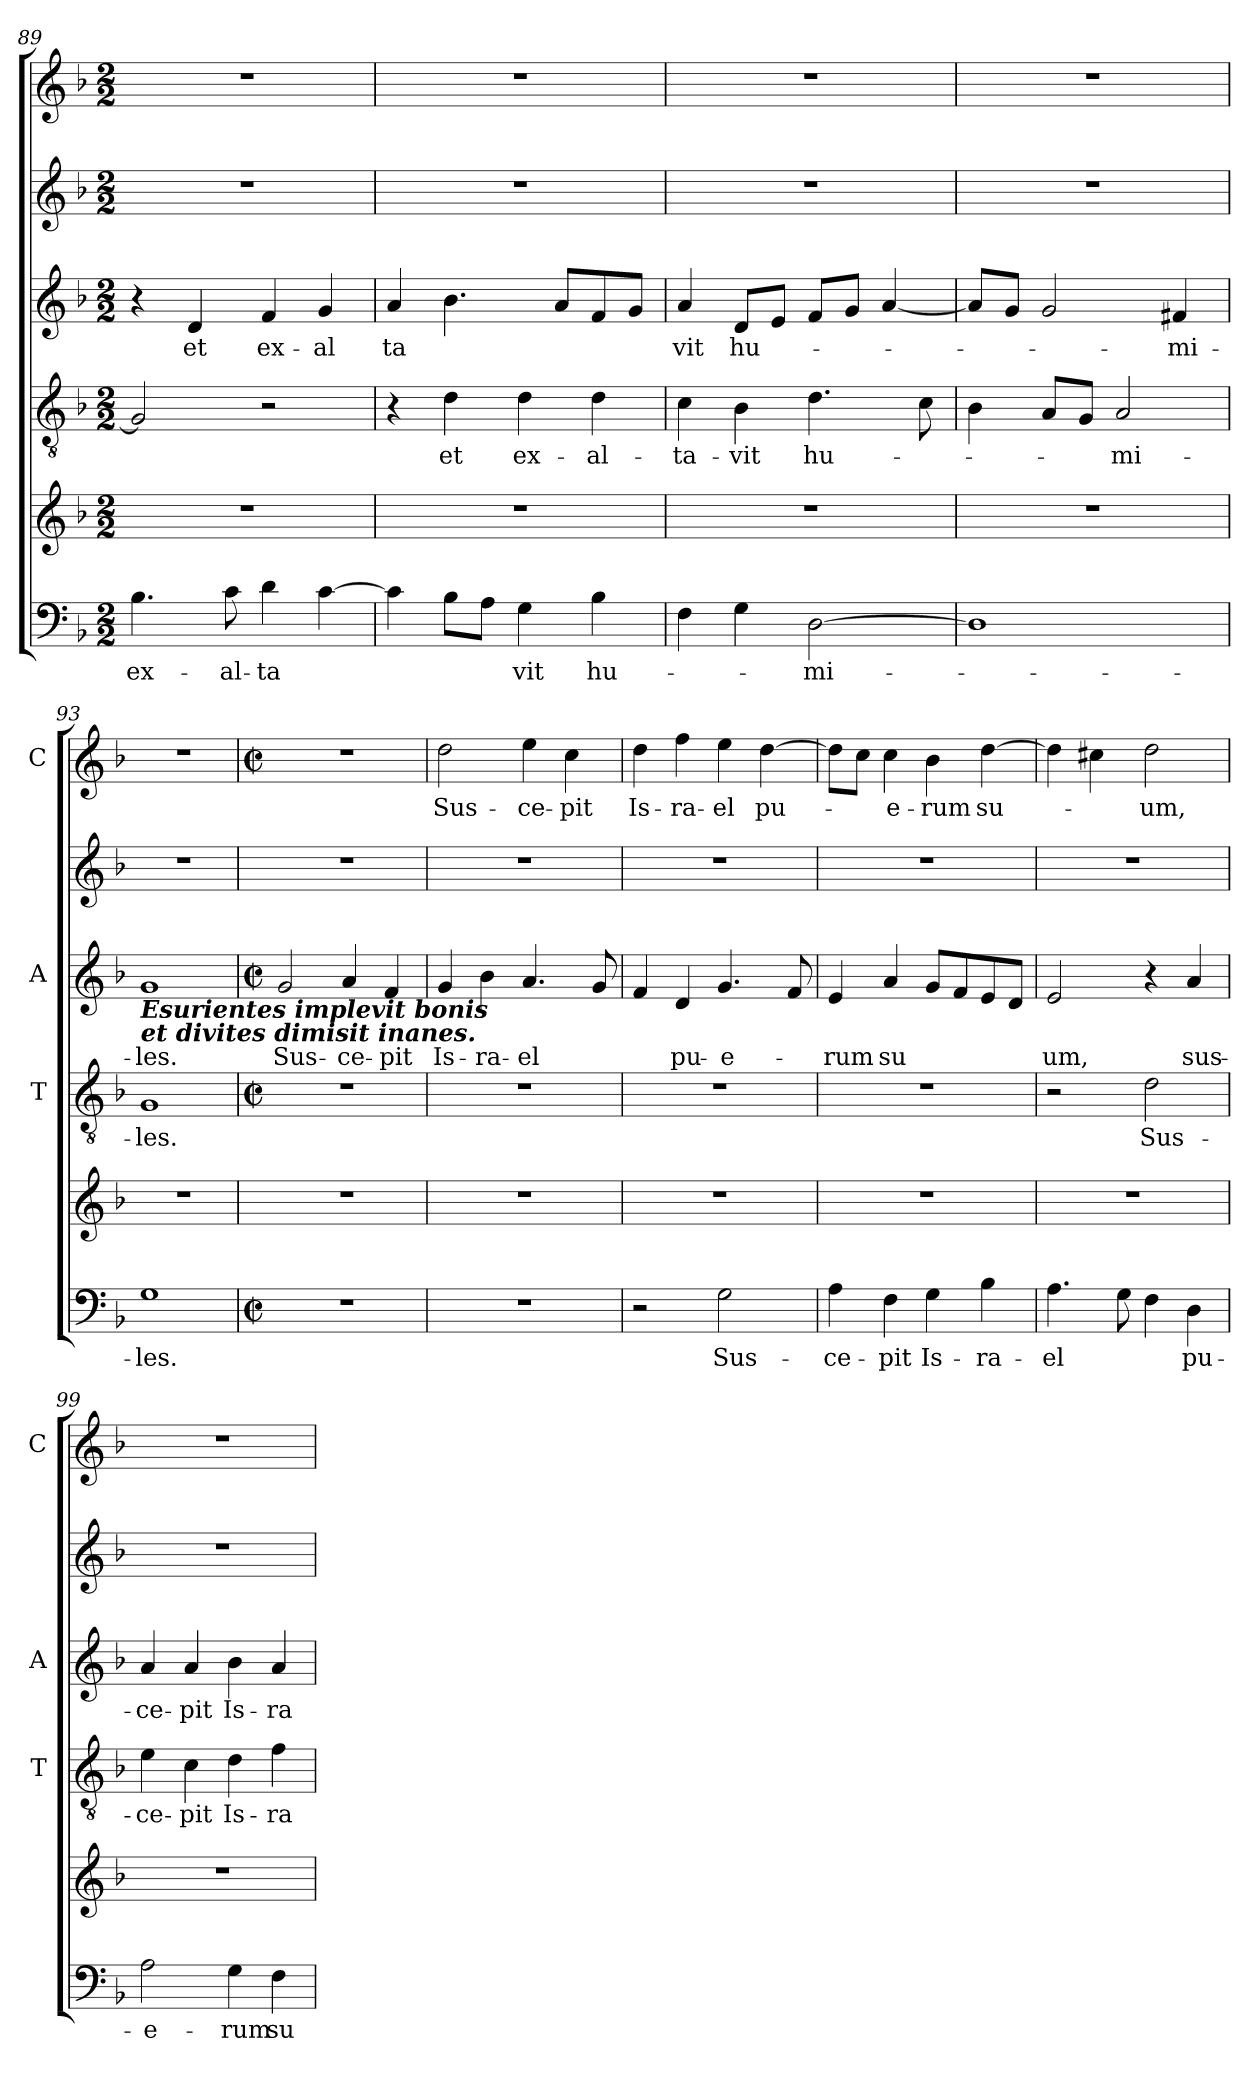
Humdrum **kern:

**kern	**text	**kern	**kern	**text	**kern	**text	**kern	**kern	**text
*part6	*part6	*part5	*part4	*part4	*part3	*part3	*part2	*part1	*part1
*staff6	*staff6	*staff5	*staff4	*staff4	*staff3	*staff3	*staff2	*staff1	*staff1
*	*	*	*I'T	*	*I'A	*	*	*I'C	*
*clefF4	*	*clefG2	*clefGv2	*	*clefG2	*	*clefG2	*clefG2	*
*k[b-]	*	*k[b-]	*k[b-]	*	*k[b-]	*	*k[b-]	*k[b-]	*
*F:	*	*F:	*F:	*	*F:	*	*F:	*F:	*
*M2/2	*	*M2/2	*M2/2	*	*M2/2	*	*M2/2	*M2/2	*
=89	=89	=89	=89	=89	=89	=89	=89	=89	=89
!	!LO:LY:b	!	!	!	!	!	!	!	!
4.B-\	ex-	1r	2G/]	.	4r	.	1r	1r	.
!	!	!	!	!	!	!LO:LY:b	!	!	!
.	.	.	.	.	4d/	et	.	.	.
!	!LO:LY:b	!	!	!	!	!	!	!	!
8c\	-al-	.	.	.	.	.	.	.	.
!	!LO:LY:b	!	!	!	!	!LO:LY:b	!	!	!
4d\	-ta	.	2r	.	4f/	ex-	.	.	.
!	!	!	!	!	!	!LO:LY:b	!	!	!
[4c\	.	.	.	.	4g/	-al	.	.	.
=90	=90	=90	=90	=90	=90	=90	=90	=90	=90
!	!	!	!	!	!	!LO:LY:b	!	!	!
4c\]	.	1r	4r	.	4a/	ta	1r	1r	.
!	!	!	!	!LO:LY:b	!	!	!	!	!
8B-\L	.	.	4d\	et	4.b-\	.	.	.	.
8A\J	.	.	.	.	.	.	.	.	.
!	!LO:LY:b	!	!	!LO:LY:b	!	!	!	!	!
4G\	vit	.	4d\	ex-	.	.	.	.	.
.	.	.	.	.	8a/L	.	.	.	.
!	!LO:LY:b	!	!	!LO:LY:b	!	!	!	!	!
4B-\	hu-	.	4d\	-al-	8f/	.	.	.	.
.	.	.	.	.	8g/J	.	.	.	.
!!LO:LB:g=z
=91	=91	=91	=91	=91	=91	=91	=91	=91	=91
!	!	!	!	!LO:LY:b	!	!LO:LY:b	!	!	!
4F\	.	1r	4c\	-­ta-	4a/	­vit	1r	1r	.
!	!	!	!	!LO:LY:b	!	!LO:LY:b	!	!	!
4G\	.	.	4B-\	-vit	8d/L	hu-	.	.	.
.	.	.	.	.	8e/J	.	.	.	.
!	!LO:LY:b	!	!	!LO:LY:b	!	!	!	!	!
[2D\	-mi-	.	4.d\	hu-	8f/L	.	.	.	.
.	.	.	.	.	8g/J	.	.	.	.
.	.	.	.	.	[4a/	.	.	.	.
.	.	.	8c\	.	.	.	.	.	.
=92	=92	=92	=92	=92	=92	=92	=92	=92	=92
1D]	.	1r	4B-\	.	8a/L]	.	1r	1r	.
.	.	.	.	.	8g/J	.	.	.	.
.	.	.	8A/L	.	2g/	.	.	.	.
.	.	.	8G/J	.	.	.	.	.	.
!	!	!	!	!LO:LY:b	!	!	!	!	!
.	.	.	2A/	-mi-	.	.	.	.	.
!	!	!	!	!	!	!LO:LY:b	!	!	!
.	.	.	.	.	4f#/	-mi-	.	.	.
=93	=93	=93	=93	=93	=93	=93	=93	=93	=93
!	!	!	!	!	!LO:TX:b:Bi:t=Esurientes implevit bonis\net divites dimisit inanes.	!	!	!	!
!	!LO:LY:b	!	!	!LO:LY:b	!	!LO:LY:b	!	!	!
1G	-les.	1r	1G	-les.	1g	-les.	1r	1r	.
!!LO:PB:g=z
=94	=94	=94	=94	=94	=94	=94	=94	=94	=94
*M2/2	*	*	*M2/2	*	*M2/2	*	*	*M2/2	*
*met(c|)	*	*	*met(c|)	*	*met(c|)	*	*	*met(c|)	*
!	!	!	!	!	!	!LO:LY:b	!	!	!
1r	.	1r	1r	.	2g/	Sus-	1r	1r	.
!	!	!	!	!	!	!LO:LY:b	!	!	!
.	.	.	.	.	4a/	-ce-	.	.	.
!	!	!	!	!	!	!LO:LY:b	!	!	!
.	.	.	.	.	4f/	-pit	.	.	.
=95	=95	=95	=95	=95	=95	=95	=95	=95	=95
!	!	!	!	!	!	!LO:LY:b	!	!	!LO:LY:b
1r	.	1r	1r	.	4g/	Is-	1r	2dd\	Sus-
!	!	!	!	!	!	!LO:LY:b	!	!	!
.	.	.	.	.	4b-\	-ra-	.	.	.
!	!	!	!	!	!	!LO:LY:b	!	!	!LO:LY:b
.	.	.	.	.	4.a/	-el	.	4ee\	-ce-
!	!	!	!	!	!	!	!	!	!LO:LY:b
.	.	.	.	.	.	.	.	4cc\	-pit
.	.	.	.	.	8g/	.	.	.	.
=96	=96	=96	=96	=96	=96	=96	=96	=96	=96
!	!	!	!	!	!	!	!	!	!LO:LY:b
2r	.	1r	1r	.	4f/	.	1r	4dd\	Is-
!	!	!	!	!	!	!LO:LY:b	!	!	!LO:LY:b
.	.	.	.	.	4d/	pu-	.	4ff\	-ra-
!	!LO:LY:b	!	!	!	!	!LO:LY:b	!	!	!LO:LY:b
2G\	Sus-	.	.	.	4.g/	-e-	.	4ee\	-el
!	!	!	!	!	!	!	!	!	!LO:LY:b
.	.	.	.	.	.	.	.	[4dd\	pu-
.	.	.	.	.	8f/	.	.	.	.
=97	=97	=97	=97	=97	=97	=97	=97	=97	=97
!	!LO:LY:b	!	!	!	!	!LO:LY:b	!	!	!
4A\	-ce-	1r	1r	.	4e/	-rum	1r	8dd\L]	.
.	.	.	.	.	.	.	.	8cc\J	.
!	!LO:LY:b	!	!	!	!	!LO:LY:b	!	!	!LO:LY:b
4F\	-pit	.	.	.	4a/	su	.	4cc\	-e-
!	!LO:LY:b	!	!	!	!	!	!	!	!LO:LY:b
4G\	Is-	.	.	.	8g/L	.	.	4b-\	-rum
.	.	.	.	.	8f/	.	.	.	.
!	!LO:LY:b	!	!	!	!	!	!	!	!LO:LY:b
4B-\	-ra-	.	.	.	8e/	.	.	[4dd\	su-
.	.	.	.	.	8d/J	.	.	.	.
=98	=98	=98	=98	=98	=98	=98	=98	=98	=98
!	!LO:LY:b	!	!	!	!	!LO:LY:b	!	!	!
4.A\	-el	1r	2r	.	2e/	um,	1r	4dd\]	.
.	.	.	.	.	.	.	.	4cc#\	.
8G\	.	.	.	.	.	.	.	.	.
!	!	!	!	!LO:LY:b	!	!	!	!	!LO:LY:b
4F\	.	.	2d\	Sus-	4r	.	.	2dd\	-um,
!	!LO:LY:b	!	!	!	!	!LO:LY:b	!	!	!
4D\	pu-	.	.	.	4a/	sus-	.	.	.
=99	=99	=99	=99	=99	=99	=99	=99	=99	=99
!	!LO:LY:b	!	!	!LO:LY:b	!	!LO:LY:b	!	!	!
2A\	-e-	1r	4e\	-ce-	4a/	-ce-	1r	1r	.
!	!	!	!	!LO:LY:b	!	!LO:LY:b	!	!	!
.	.	.	4c\	-pit	4a/	-pit	.	.	.
!	!LO:LY:b	!	!	!LO:LY:b	!	!LO:LY:b	!	!	!
4G\	-rum	.	4d\	Is-	4b-\	Is-	.	.	.
!	!LO:LY:b	!	!	!LO:LY:b	!	!LO:LY:b	!	!	!
4F\	su-	.	4f\	-ra-	4a/	-ra-	.	.	.
=	=	=	=	=	=	=	=	=	=
*-	*-	*-	*-	*-	*-	*-	*-	*-	*-
